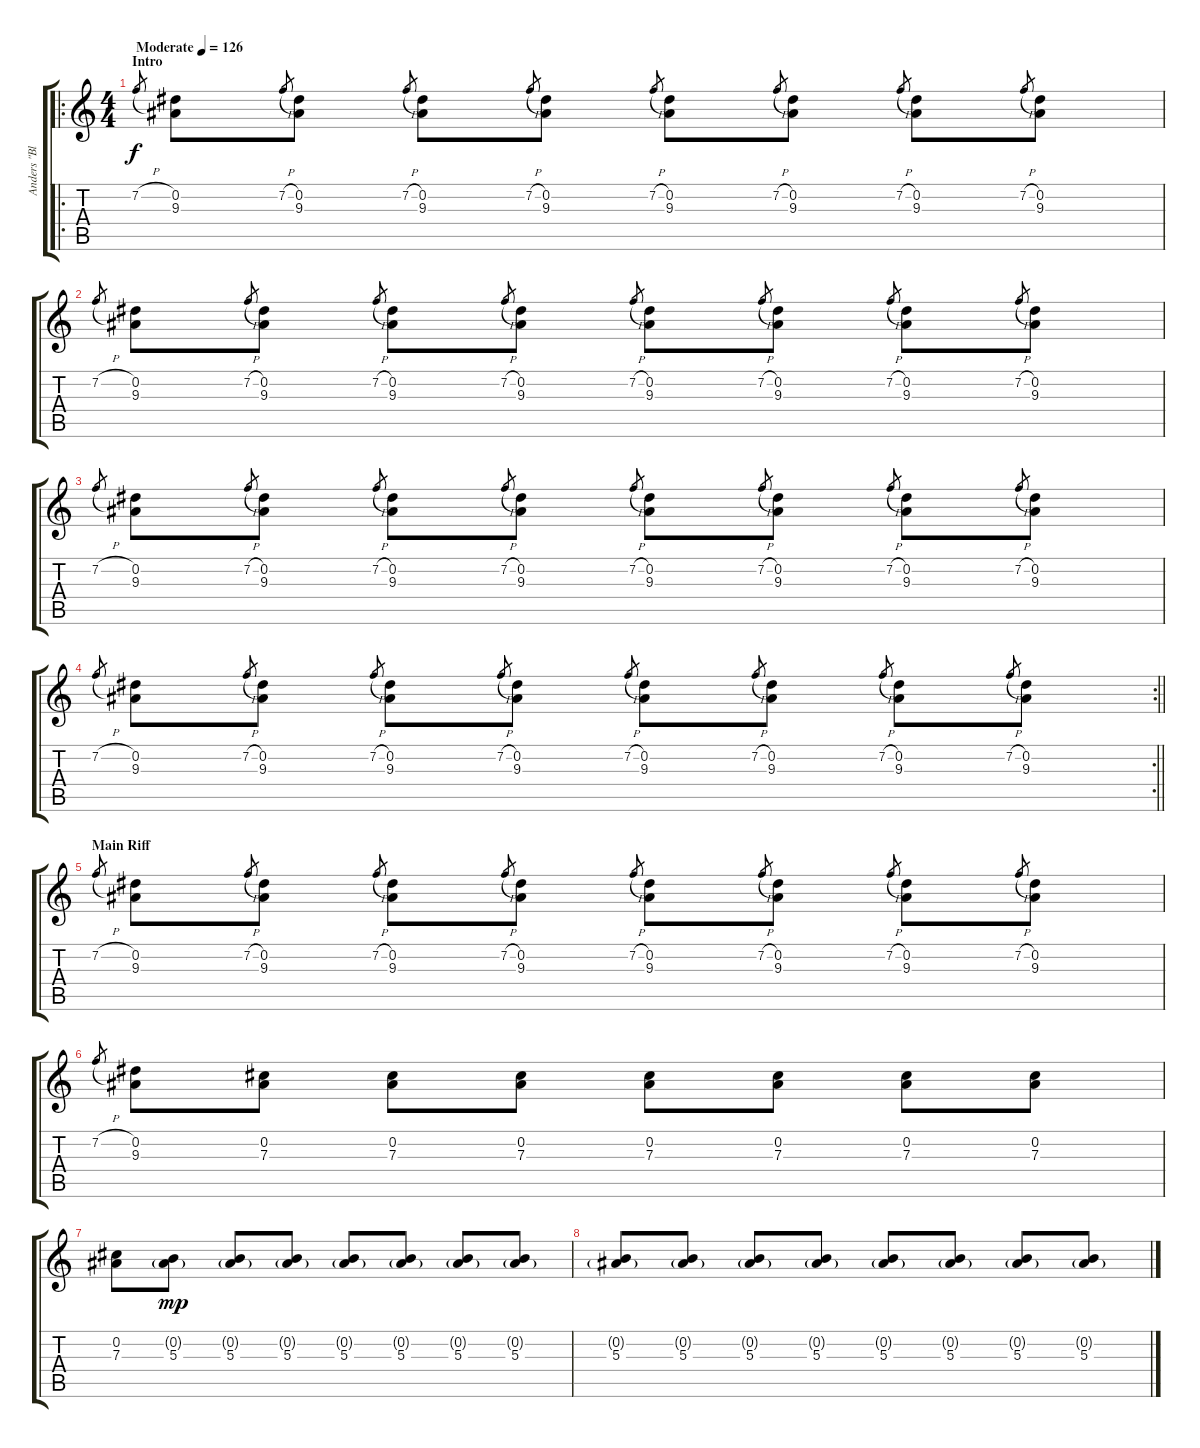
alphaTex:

\track ("Anders \"Blakkheim\" Nyström" "Anders \"Bl") {instrument distortionguitar}
\staff {score tabs}
\tuning (Eb4 Bb3 Gb3 Db3 Ab2 Eb2) {hide}
\ro
\ts (4 4)
\section ("" "Intro")
\tempo (126 "Moderate")
\clef g2
\ks c
7.2{h}.8{gr dy f instrument distortionguitar} (0.2 9.3).8 7.2{h}.8{gr} (0.2 9.3).8 7.2{h}.8{gr} (0.2 9.3).8 7.2{h}.8{gr} (0.2 9.3).8 7.2{h}.8{gr} (0.2 9.3).8 7.2{h}.8{gr} (0.2 9.3).8 7.2{h}.8{gr} (0.2 9.3).8 7.2{h}.8{gr} (0.2 9.3).8 |
7.2{h}.8{gr} (0.2 9.3).8 7.2{h}.8{gr} (0.2 9.3).8 7.2{h}.8{gr} (0.2 9.3).8 7.2{h}.8{gr} (0.2 9.3).8 7.2{h}.8{gr} (0.2 9.3).8 7.2{h}.8{gr} (0.2 9.3).8 7.2{h}.8{gr} (0.2 9.3).8 7.2{h}.8{gr} (0.2 9.3).8 |
7.2{h}.8{gr} (0.2 9.3).8 7.2{h}.8{gr} (0.2 9.3).8 7.2{h}.8{gr} (0.2 9.3).8 7.2{h}.8{gr} (0.2 9.3).8 7.2{h}.8{gr} (0.2 9.3).8 7.2{h}.8{gr} (0.2 9.3).8 7.2{h}.8{gr} (0.2 9.3).8 7.2{h}.8{gr} (0.2 9.3).8 |
\rc 2
\barLineRight lightlight
7.2{h}.8{gr} (0.2 9.3).8 7.2{h}.8{gr} (0.2 9.3).8 7.2{h}.8{gr} (0.2 9.3).8 7.2{h}.8{gr} (0.2 9.3).8 7.2{h}.8{gr} (0.2 9.3).8 7.2{h}.8{gr} (0.2 9.3).8 7.2{h}.8{gr} (0.2 9.3).8 7.2{h}.8{gr} (0.2 9.3).8 |
\section ("" "Main Riff")
7.2{h}.8{gr} (0.2 9.3).8 7.2{h}.8{gr} (0.2 9.3).8 7.2{h}.8{gr} (0.2 9.3).8 7.2{h}.8{gr} (0.2 9.3).8 7.2{h}.8{gr} (0.2 9.3).8 7.2{h}.8{gr} (0.2 9.3).8 7.2{h}.8{gr} (0.2 9.3).8 7.2{h}.8{gr} (0.2 9.3).8 |
7.2{h}.8{gr} (0.2 9.3).8 (0.2 7.3).8 (0.2 7.3).8 (0.2 7.3).8 (0.2 7.3).8 (0.2 7.3).8 (0.2 7.3).8 (0.2 7.3).8 |
(0.2 7.3).8 (0.2{g} 5.3).8{dy mp} (0.2{g} 5.3).8 (0.2{g} 5.3).8 (0.2{g} 5.3).8 (0.2{g} 5.3).8 (0.2{g} 5.3).8 (0.2{g} 5.3).8 |
(0.2{g} 5.3).8 (0.2{g} 5.3).8 (0.2{g} 5.3).8 (0.2{g} 5.3).8 (0.2{g} 5.3).8 (0.2{g} 5.3).8 (0.2{g} 5.3).8 (0.2{g} 5.3).8
